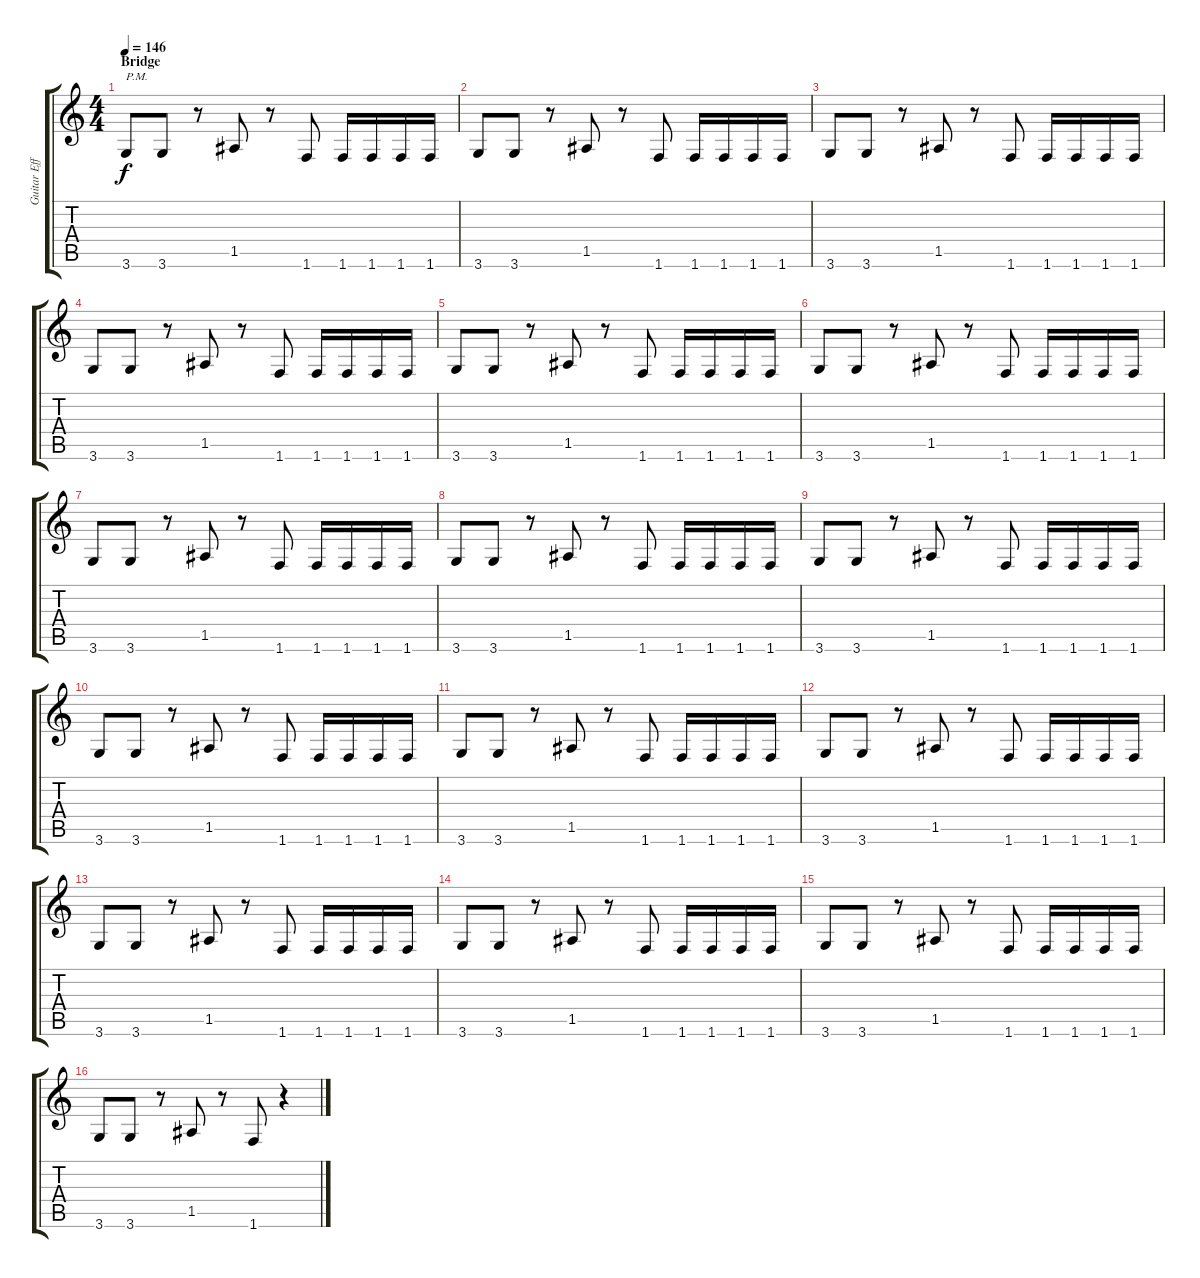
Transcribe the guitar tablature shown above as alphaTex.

\track ("Guitar Effects - Stef Carpenter" "Guitar Eff") {instrument electricguitarmuted}
\staff {score tabs}
\tuning (E4 B3 G3 D3 A2 E2) {hide}
\ts (4 4)
\section ("" "Bridge")
\tempo 146
\clef g2
\ks c
3.6.8{txt "P.M." dy f volume 11 instrument electricguitarmuted} 3.6.8 r.8 1.5.8 r.8 1.6.8 1.6.16 1.6.16 1.6.16 1.6.16 |
3.6.8 3.6.8 r.8 1.5.8 r.8 1.6.8 1.6.16 1.6.16 1.6.16 1.6.16 |
3.6.8 3.6.8 r.8 1.5.8 r.8 1.6.8 1.6.16 1.6.16 1.6.16 1.6.16 |
3.6.8 3.6.8 r.8 1.5.8 r.8 1.6.8 1.6.16 1.6.16 1.6.16 1.6.16 |
3.6.8 3.6.8 r.8 1.5.8 r.8 1.6.8 1.6.16 1.6.16 1.6.16 1.6.16 |
3.6.8 3.6.8 r.8 1.5.8 r.8 1.6.8 1.6.16 1.6.16 1.6.16 1.6.16 |
3.6.8 3.6.8 r.8 1.5.8 r.8 1.6.8 1.6.16 1.6.16 1.6.16 1.6.16 |
3.6.8 3.6.8 r.8 1.5.8 r.8 1.6.8 1.6.16 1.6.16 1.6.16 1.6.16 |
3.6.8 3.6.8 r.8 1.5.8 r.8 1.6.8 1.6.16 1.6.16 1.6.16 1.6.16 |
3.6.8 3.6.8 r.8 1.5.8 r.8 1.6.8 1.6.16 1.6.16 1.6.16 1.6.16 |
3.6.8 3.6.8 r.8 1.5.8 r.8 1.6.8 1.6.16 1.6.16 1.6.16 1.6.16 |
3.6.8 3.6.8 r.8 1.5.8 r.8 1.6.8 1.6.16 1.6.16 1.6.16 1.6.16 |
3.6.8 3.6.8 r.8 1.5.8 r.8 1.6.8 1.6.16 1.6.16 1.6.16 1.6.16 |
3.6.8 3.6.8 r.8 1.5.8 r.8 1.6.8 1.6.16 1.6.16 1.6.16 1.6.16 |
3.6.8 3.6.8 r.8 1.5.8 r.8 1.6.8 1.6.16 1.6.16 1.6.16 1.6.16 |
3.6.8 3.6.8 r.8 1.5.8 r.8 1.6.8 r.4
